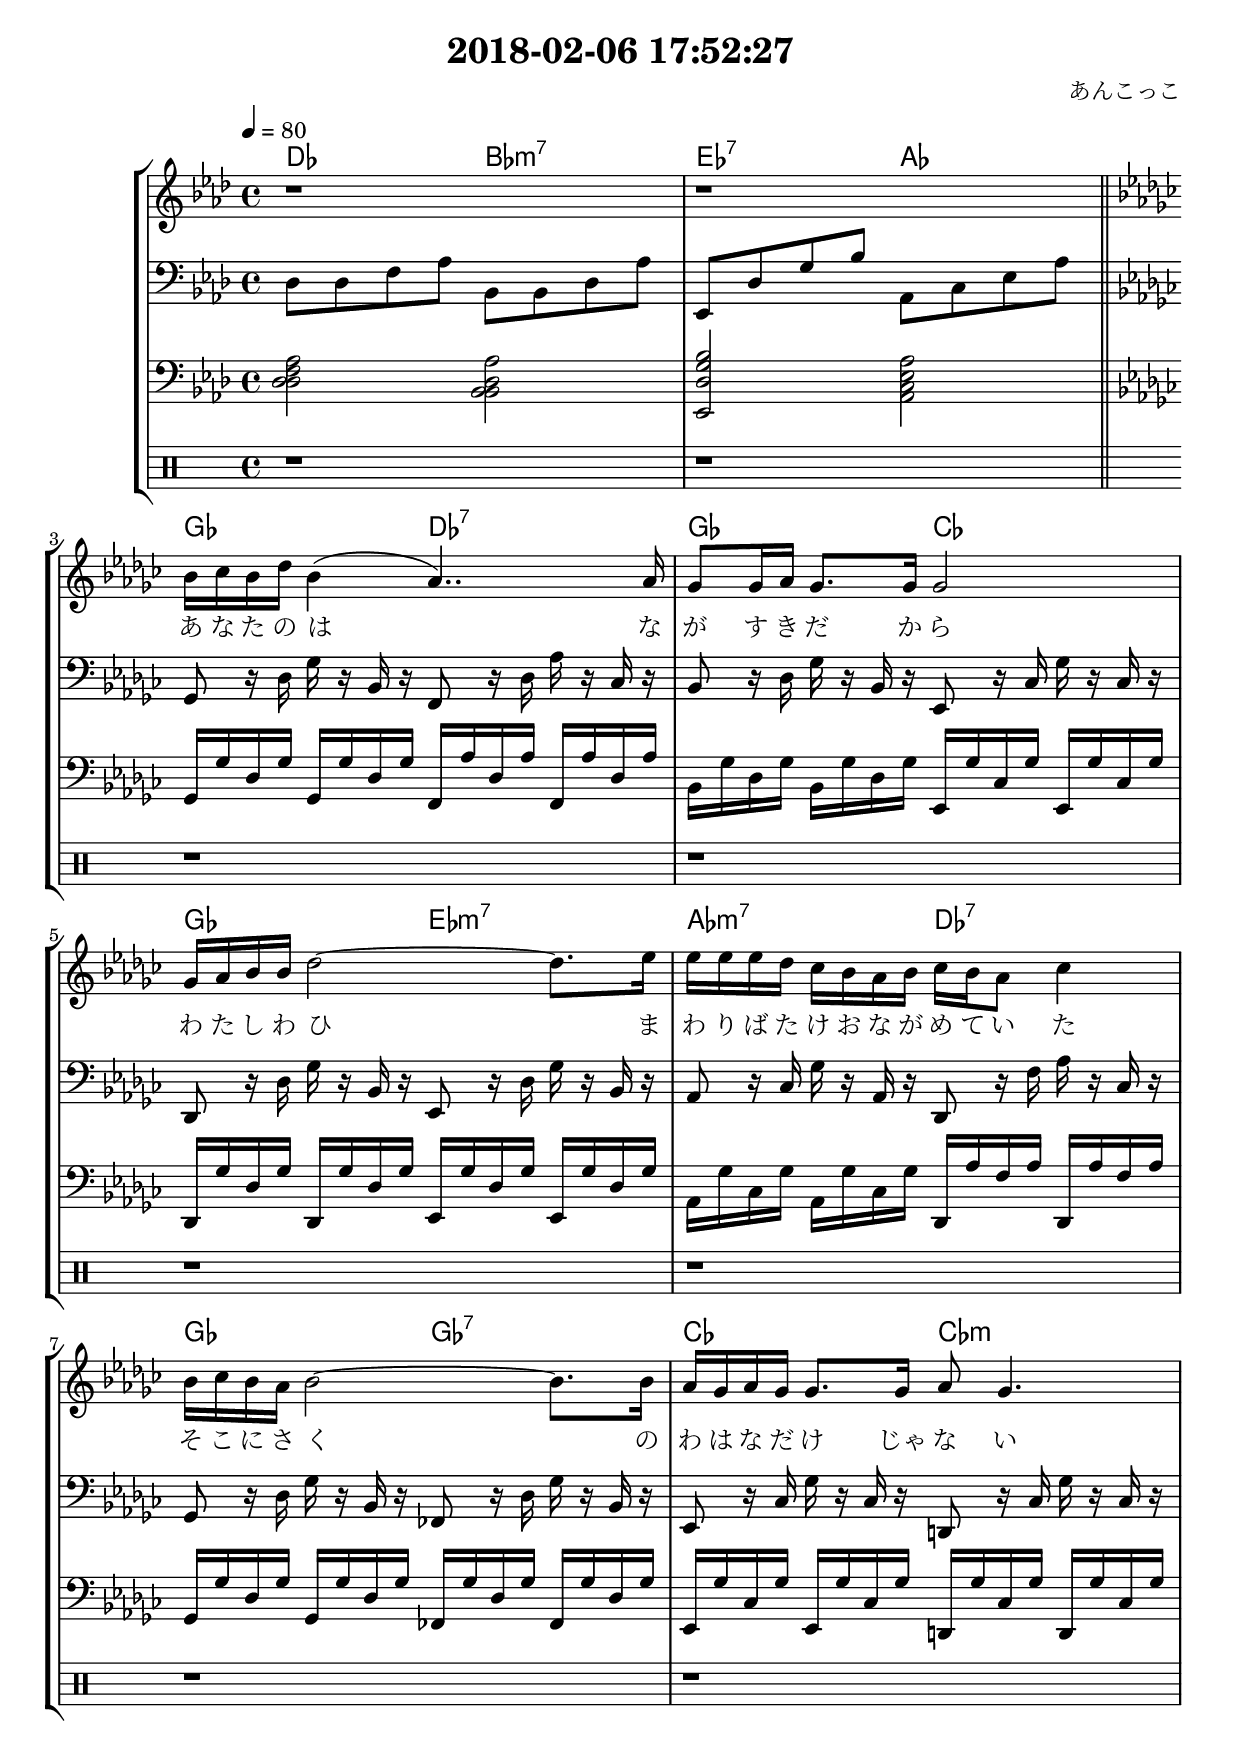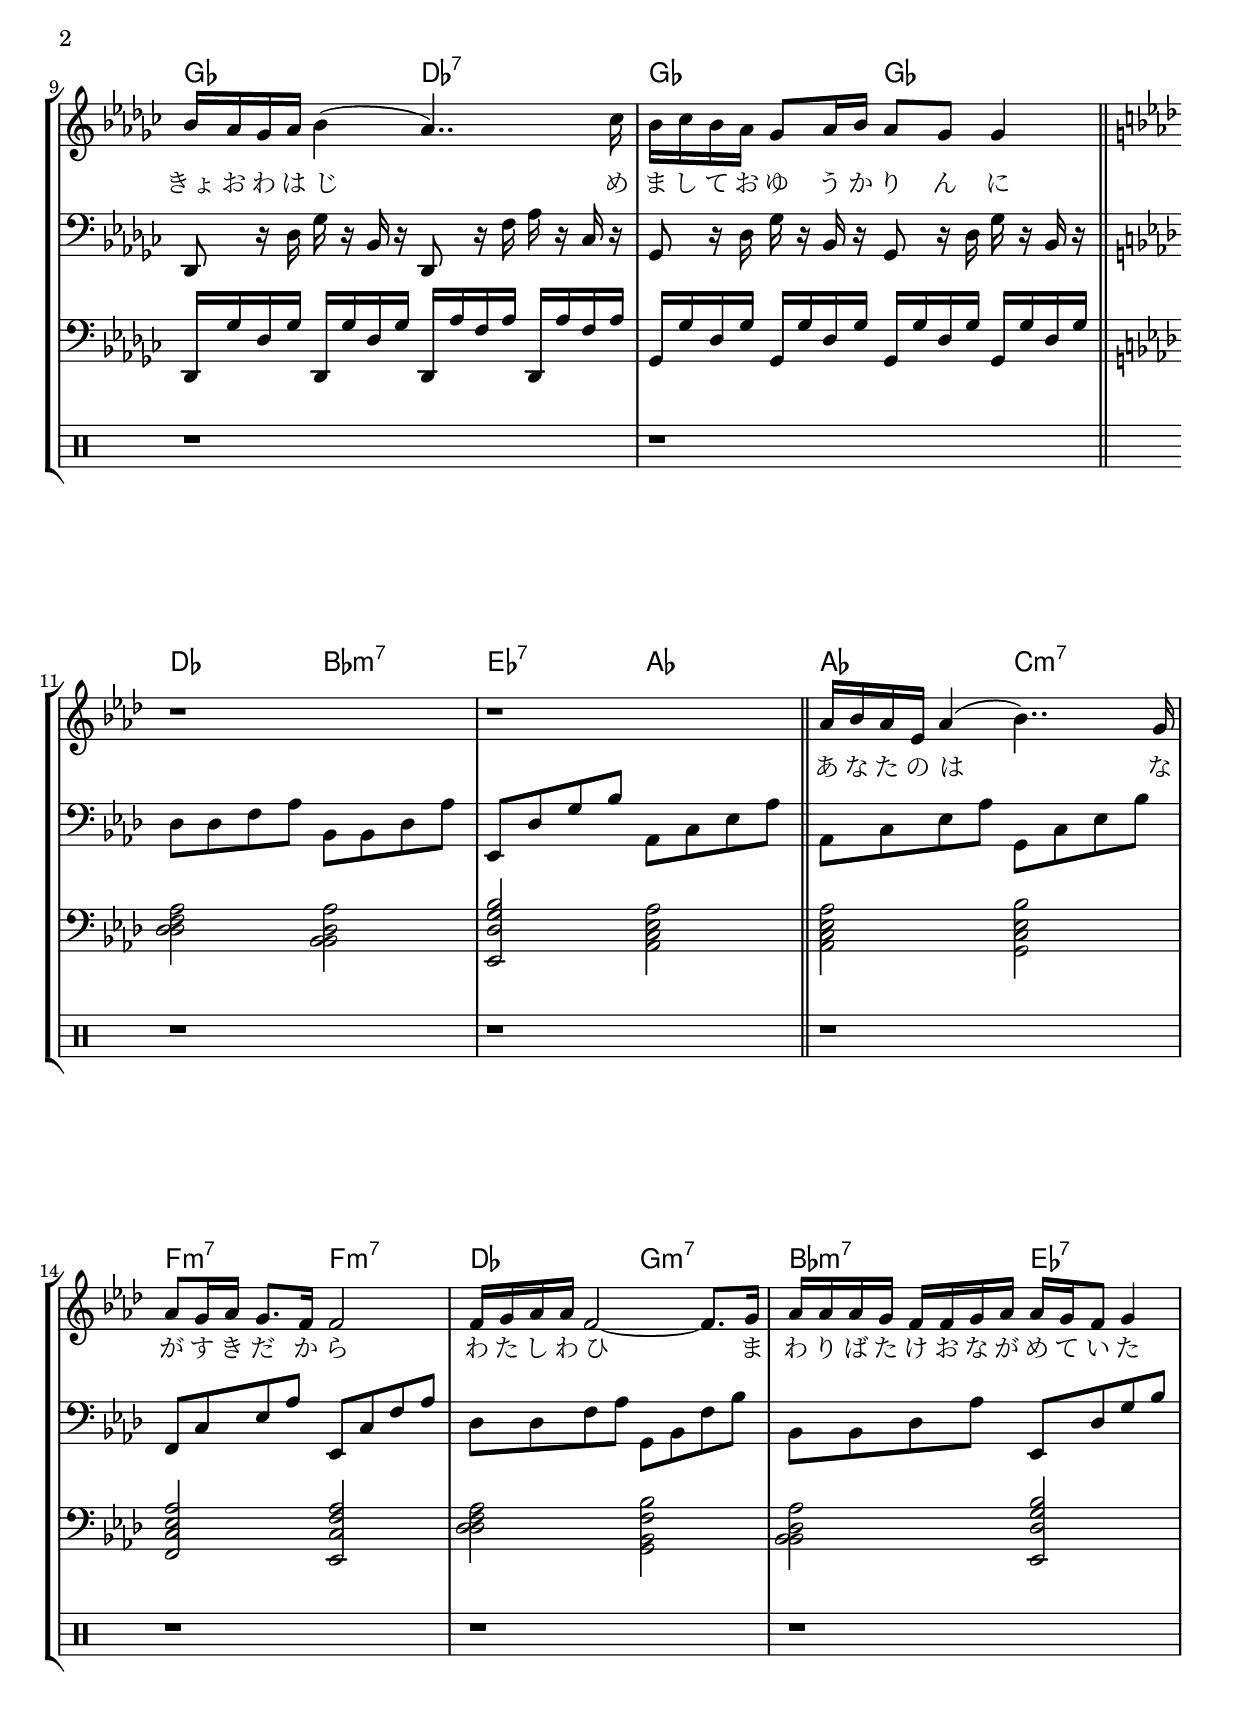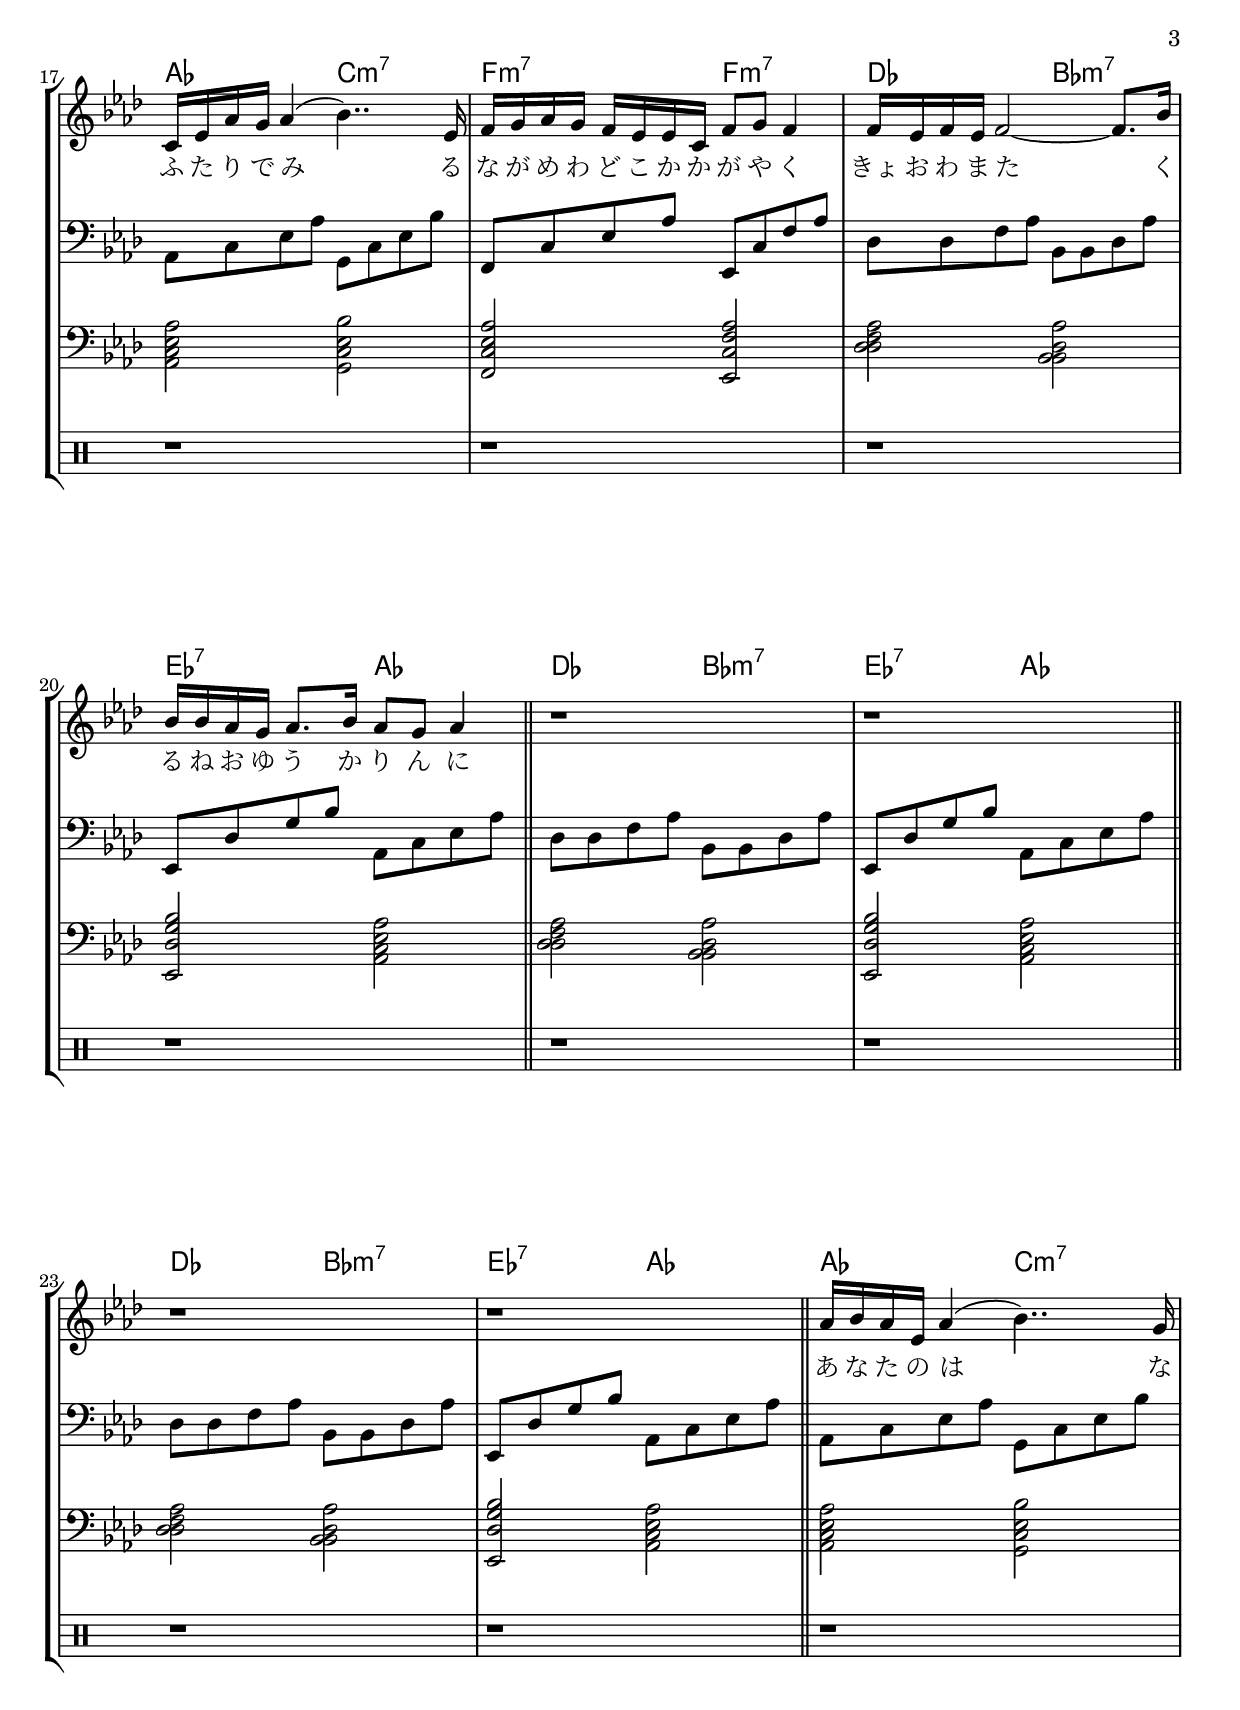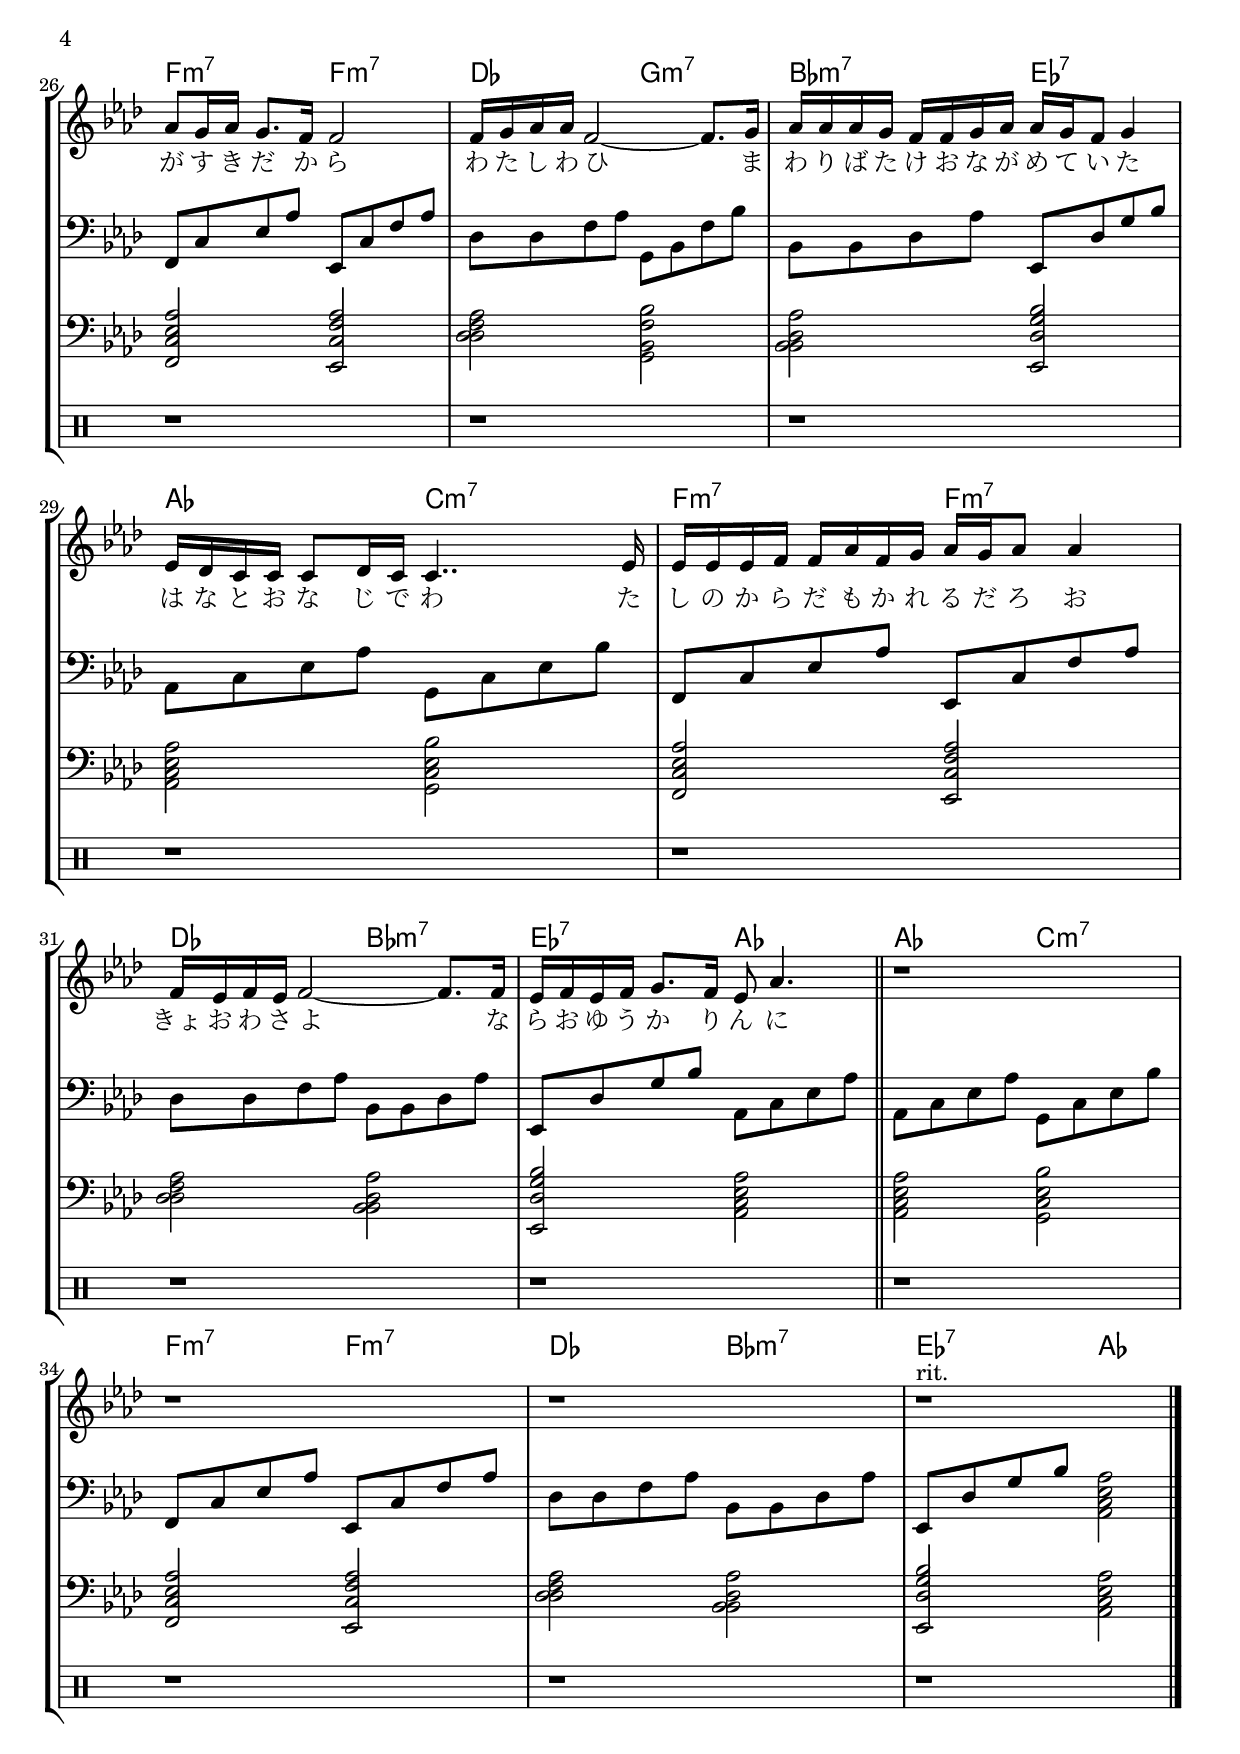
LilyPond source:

\version "2.12.1"

\header {
	title = \markup {"2018-02-06 17:52:27"}
	composer = \markup \center-column {あんこっこ}
}

harmony = \chordmode {
	des2 bes:min7 es:7 as 

	ges des:7 ges ces ges es:min7 as:min7 des:7 ges ges:7 ces ces:m ges des:7 ges ges 

	des bes:min7 es:7 as 

	as c:min7 f:min7 f:min7 des g:min7 bes:min7 es:7 as c:min7 f:min7 f:min7 des bes:min7 es:7 as 

	des bes:min7 es:7 as 

	des bes:min7 es:7 as 

	as c:min7 f:min7 f:min7 des g:min7 bes:min7 es:7 as c:min7 f:min7 f:min7 des bes:min7 es:7 as 

	as c:min7 f:min7 f:min7 des bes:min7 es:7 as 
}

melody = {
	\key as \major
	\tempo 4 = 80
	r1 | r1   
	\set Staff.midiInstrument = #"fss0.31"
		\key ges \major
 bes'16  ces''16  bes'16  des''16  bes'4  (as'4..)  as'16 
	ges'8  ges'16  as'16  ges'8.  ges'16  ges'2 
	ges'16  as'16  bes'16  bes'16  des''2~des''8.  es''16 
	es''16  es''16  es''16  des''16  ces''16  bes'16  as'16  bes'16  ces''16  bes'16  as'8  ces''4 
	bes'16  ces''16  bes'16  as'16  bes'2~bes'8.  bes'16 
	as'16  ges'16  as'16  ges'16  ges'8.  ges'16  as'8  ges'4. 
	bes'16  as'16  ges'16  as'16  bes'4  (as'4..)  ces''16 
	bes'16  ces''16  bes'16  as'16  ges'8  as'16  bes'16  as'8  ges'8  ges'4
	\key as \major
	r1 | r1   
	\set Staff.midiInstrument = #"fss0.31"
	 as'16  bes'16  as'16  es'16  as'4  (bes'4..)  g'16 
	as'8  g'16  as'16  g'8.  f'16  f'2 
	f'16  g'16  as'16  as'16  f'2~f'8.  g'16 
	as'16  as'16  as'16  g'16  f'16  f'16  g'16  as'16  as'16  g'16  f'8  g'4 
	c'16  es'16  as'16  g'16  as'4  (bes'4..)  es'16 
	f'16  g'16  as'16  g'16  f'16  es'16  es'16  c'16  f'8  g'8  f'4 
	f'16  es'16  f'16  es'16  f'2~f'8.  bes'16 
	bes'16  bes'16  as'16  g'16  as'8.  bes'16  as'8  g'8  as'4
	r1 | r1   
	r1 | r1   
	\set Staff.midiInstrument = #"fss0.31"
	 as'16  bes'16  as'16  es'16  as'4  (bes'4..)  g'16 
	as'8  g'16  as'16  g'8.  f'16  f'2 
	f'16  g'16  as'16  as'16  f'2~f'8.  g'16 
	as'16  as'16  as'16  g'16  f'16  f'16  g'16  as'16  as'16  g'16  f'8  g'4 
	es'16  des'16  c'16  c'16  c'8  des'16  c'16  c'4..  es'16 
	es'16  es'16  es'16  f'16  f'16  as'16  f'16  g'16  as'16  g'16  as'8  as'4 
	f'16  es'16  f'16  es'16  f'2~f'8.  f'16 
	es'16  f'16  es'16  f'16  g'8.  f'16  es'8  as'4.
	r1 | r1 | r1 | r1^"rit." \bar "|."
}

words = \lyricmode {
	
	あ  な  た  の  は  な  が  す  き  だ  か  ら  わ  た  し  わ  ひ  ま  わ  り  ば  た  け  お  な  が  め  て  い  た  そ  こ  に  さ  く  の  わ  は  な  だ  け  じゃ  な  い  きょ  お  わ  は  じ  め  ま  し  て  お  ゆ  う  か  り  ん  に  
	
	あ  な  た  の  は  な  が  す  き  だ  か  ら  わ  た  し  わ  ひ  ま  わ  り  ば  た  け  お  な  が  め  て  い  た  ふ  た  り  で  み  る  な  が  め  わ  ど  こ  か  か  が  や  く  きょ  お  わ  ま  た  く  る  ね  お  ゆ  う  か  り  ん  に  
	
	
	あ  な  た  の  は  な  が  す  き  だ  か  ら  わ  た  し  わ  ひ  ま  わ  り  ば  た  け  お  な  が  め  て  い  た  は  な  と  お  な  じ  で  わ  た  し  の  か  ら  だ  も  か  れ  る  だ  ろ  お  きょ  お  わ  さ  よ  な  ら  お  ゆ  う  か  り  ん  に  
	
}

tempochange = {
	\tempo 4 = 80
	r1 | r1 \bar "||"
	\tempo 4 = 80
	r1 | r1 | r1 | r1 | r1 | r1 | r1 | r1 \bar "||"
	\tempo 4 = 80
	r1 | r1 \bar "||"
	\tempo 4 = 80
	r1 | r1 | r1 | r1 | r1 | r1 | r1 | r1 \bar "||"
	\tempo 4 = 80
	r1 | r1 \bar "||"
	\tempo 4 = 80
	r1 | r1 \bar "||"
	\tempo 4 = 80
	r1 | r1 | r1 | r1 | r1 | r1 | r1 | r1 \bar "||"
	\tempo 4 = 80
	r1 | r1 | r1 | \tempo 4 = 60 r2 \tempo 4 = 53 r2 \bar "|."
}

mainacc = {
	\clef bass
	\set Staff.midiInstrument = #"Electric Grand"
	\key as \major
	\tempo 4 = 80
	des8 des8 f8 as8
	bes,8 bes,8 des8 as8
	es,8 des8 g8 bes8
	as,8 c8 es8 as8
	\bar "||"

	\set Staff.midiInstrument = #"orchestral strings"
	\key ges \major
	ges,8r16des16ges16r16bes,16r16
	f,8r16des16as16r16ces16r16
	bes,8r16des16ges16r16bes,16r16
	es,8r16ces16ges16r16ces16r16
	des,8r16des16ges16r16bes,16r16
	es,8r16des16ges16r16bes,16r16
	as,8r16ces16ges16r16as,16r16
	des,8r16f16as16r16ces16r16
	ges,8r16des16ges16r16bes,16r16
	fes,8r16des16ges16r16bes,16r16
	es,8r16ces16ges16r16ces16r16
	d,8r16ces16ges16r16ces16r16
	des,8r16des16ges16r16bes,16r16
	des,8r16f16as16r16ces16r16
	ges,8r16des16ges16r16bes,16r16
	ges,8r16des16ges16r16bes,16r16
	\bar "||"

	\set Staff.midiInstrument = #"Bright Acoustic"
	\key as \major
	des8 des8 f8 as8
	bes,8 bes,8 des8 as8
	es,8 des8 g8 bes8
	as,8 c8 es8 as8
	\bar "||"

	\set Staff.midiInstrument = #"orchestral strings"
	as,8 c8 es8 as8
	g,8 c8 es8 bes8
	f,8 c8 es8 as8
	es,8 c8 f8 as8
	des8 des8 f8 as8
	g,8 bes,8 f8 bes8
	bes,8 bes,8 des8 as8
	es,8 des8 g8 bes8
	as,8 c8 es8 as8
	g,8 c8 es8 bes8
	f,8 c8 es8 as8
	es,8 c8 f8 as8
	des8 des8 f8 as8
	bes,8 bes,8 des8 as8
	es,8 des8 g8 bes8
	as,8 c8 es8 as8
	\bar "||"

	\set Staff.midiInstrument = #"Electric Piano2"
	des8 des8 f8 as8
	bes,8 bes,8 des8 as8
	es,8 des8 g8 bes8
	as,8 c8 es8 as8
	\bar "||"

	\set Staff.midiInstrument = #"orchestral strings"
	des8 des8 f8 as8
	bes,8 bes,8 des8 as8
	es,8 des8 g8 bes8
	as,8 c8 es8 as8
	\bar "||"

	\set Staff.midiInstrument = #"orchestral strings"
	as,8 c8 es8 as8
	g,8 c8 es8 bes8
	f,8 c8 es8 as8
	es,8 c8 f8 as8
	des8 des8 f8 as8
	g,8 bes,8 f8 bes8
	bes,8 bes,8 des8 as8
	es,8 des8 g8 bes8
	as,8 c8 es8 as8
	g,8 c8 es8 bes8
	f,8 c8 es8 as8
	es,8 c8 f8 as8
	des8 des8 f8 as8
	bes,8 bes,8 des8 as8
	es,8 des8 g8 bes8
	as,8 c8 es8 as8
	\bar "||"

	\set Staff.midiInstrument = #"Electric Grand"
	as,8 c8 es8 as8
	g,8 c8 es8 bes8
	f,8 c8 es8 as8
	es,8 c8 f8 as8
	des8 des8 f8 as8
	bes,8 bes,8 des8 as8
	es,8 des8 g8 bes8
	<as, c es as>2
	\bar "|."
}

subacc = {
	\clef bass
	\set Staff.midiInstrument = #"Electric Guitar (clean)"
	\key as \major
	\tempo 4 = 80
	<des des f as>2
	<bes, bes, des as>2
	<es, des g bes>2
	<as, c es as>2
	\bar "||"

	\set Staff.midiInstrument = #"Acoustic grand"
	\key ges \major
	ges,16 ges des ges ges, ges des ges
	f,16 as des as f, as des as
	bes,16 ges des ges bes, ges des ges
	es,16 ges ces ges es, ges ces ges
	des,16 ges des ges des, ges des ges
	es,16 ges des ges es, ges des ges
	as,16 ges ces ges as, ges ces ges
	des,16 as f as des, as f as
	ges,16 ges des ges ges, ges des ges
	fes,16 ges des ges fes, ges des ges
	es,16 ges ces ges es, ges ces ges
	d,16 ges ces ges d, ges ces ges
	des,16 ges des ges des, ges des ges
	des,16 as f as des, as f as
	ges,16 ges des ges ges, ges des ges
	ges,16 ges des ges ges, ges des ges
	\bar "||"

	\set Staff.midiInstrument = #"Electric Guitar (clean)"
	\key as \major
	<des des f as>2
	<bes, bes, des as>2
	<es, des g bes>2
	<as, c es as>2
	\bar "||"

	\set Staff.midiInstrument = #"Electric Guitar (clean)"
	<as, c es as>2
	<g, c es bes>2
	<f, c es as>2
	<es, c f as>2
	<des des f as>2
	<g, bes, f bes>2
	<bes, bes, des as>2
	<es, des g bes>2
	<as, c es as>2
	<g, c es bes>2
	<f, c es as>2
	<es, c f as>2
	<des des f as>2
	<bes, bes, des as>2
	<es, des g bes>2
	<as, c es as>2
	\bar "||"

	\set Staff.midiInstrument = #"Electric Guitar (clean)"
	<des des f as>2
	<bes, bes, des as>2
	<es, des g bes>2
	<as, c es as>2
	\bar "||"

	\set Staff.midiInstrument = #"Electric Guitar (clean)"
	<des des f as>2
	<bes, bes, des as>2
	<es, des g bes>2
	<as, c es as>2
	\bar "||"

	\set Staff.midiInstrument = #"Electric Guitar (clean)"
	<as, c es as>2
	<g, c es bes>2
	<f, c es as>2
	<es, c f as>2
	<des des f as>2
	<g, bes, f bes>2
	<bes, bes, des as>2
	<es, des g bes>2
	<as, c es as>2
	<g, c es bes>2
	<f, c es as>2
	<es, c f as>2
	<des des f as>2
	<bes, bes, des as>2
	<es, des g bes>2
	<as, c es as>2
	\bar "||"

	\set Staff.midiInstrument = #"Electric Guitar (clean)"
	<as, c es as>2
	<g, c es bes>2
	<f, c es as>2
	<es, c f as>2
	<des des f as>2
	<bes, bes, des as>2
	<es, des g bes>2
	<as, c es as>2
	\bar "|."
}

percA = {
	\drummode {
	r1 |r1 \bar "||"
	r1 |r1 |r1 |r1 |r1 |r1 |r1 |r1 \bar "||"
	r1 |r1 \bar "||"
	r1 |r1 |r1 |r1 |r1 |r1 |r1 |r1 \bar "||"
	r1 |r1 \bar "||"
	r1 |r1 \bar "||"
	r1 |r1 |r1 |r1 |r1 |r1 |r1 |r1 \bar "||"
	r1 |r1 |r1 |r1 \bar "|."
	}
}

percB = {
	\drummode {
	r1 |r1 \bar "||"
	r1 |r1 |r1 |r1 |r1 |r1 |r1 |r1 \bar "||"
	r1 |r1 \bar "||"
	r1 |r1 |r1 |r1 |r1 |r1 |r1 |r1 \bar "||"
	r1 |r1 \bar "||"
	r1 |r1 \bar "||"
	r1 |r1 |r1 |r1 |r1 |r1 |r1 |r1 \bar "||"
	r1 |r1 |r1 |r1 \bar "|."
	}
}

percC = {
	\drummode {
	r1 |r1 \bar "||"
	r1 |r1 |r1 |r1 |r1 |r1 |r1 |r1 \bar "||"
	r1 |r1 \bar "||"
	r1 |r1 |r1 |r1 |r1 |r1 |r1 |r1 \bar "||"
	r1 |r1 \bar "||"
	r1 |r1 \bar "||"
	r1 |r1 |r1 |r1 |r1 |r1 |r1 |r1 \bar "||"
	r1 |r1 |r1 |r1 \bar "|."
	}
}

percD = {
	\drummode {
	r1 |r1 \bar "||"
	r1 |r1 |r1 |r1 |r1 |r1 |r1 |r1 \bar "||"
	r1 |r1 \bar "||"
	r1 |r1 |r1 |r1 |r1 |r1 |r1 |r1 \bar "||"
	r1 |r1 \bar "||"
	r1 |r1 \bar "||"
	r1 |r1 |r1 |r1 |r1 |r1 |r1 |r1 \bar "||"
	r1 |r1 |r1 |r1 \bar "|."
	}
}

percE = {
	\drummode {
	r1 |r1 \bar "||"
	r1 |r1 |r1 |r1 |r1 |r1 |r1 |r1 \bar "||"
	r1 |r1 \bar "||"
	r1 |r1 |r1 |r1 |r1 |r1 |r1 |r1 \bar "||"
	r1 |r1 \bar "||"
	r1 |r1 \bar "||"
	r1 |r1 |r1 |r1 |r1 |r1 |r1 |r1 \bar "||"
	r1 |r1 |r1 |r1 \bar "|."
	}
}

\score {
	<<
		\new StaffGroup <<
			\new ChordNames {\harmony}
			\new Voice = "melody" {\melody}
			\new Lyrics \lyricsto "melody" \words
			\new Staff = "mainacc" {\mainacc}
			\new Staff = "subacc" {\subacc}
			\new DrumStaff <<
				\new DrumVoice {\percA}
				\new DrumVoice {\percB}
				\new DrumVoice {\percC}
				\new DrumVoice {\percD}
				\new DrumVoice {\percE}
			>>
		>>
	>>
	\layout { }
}
